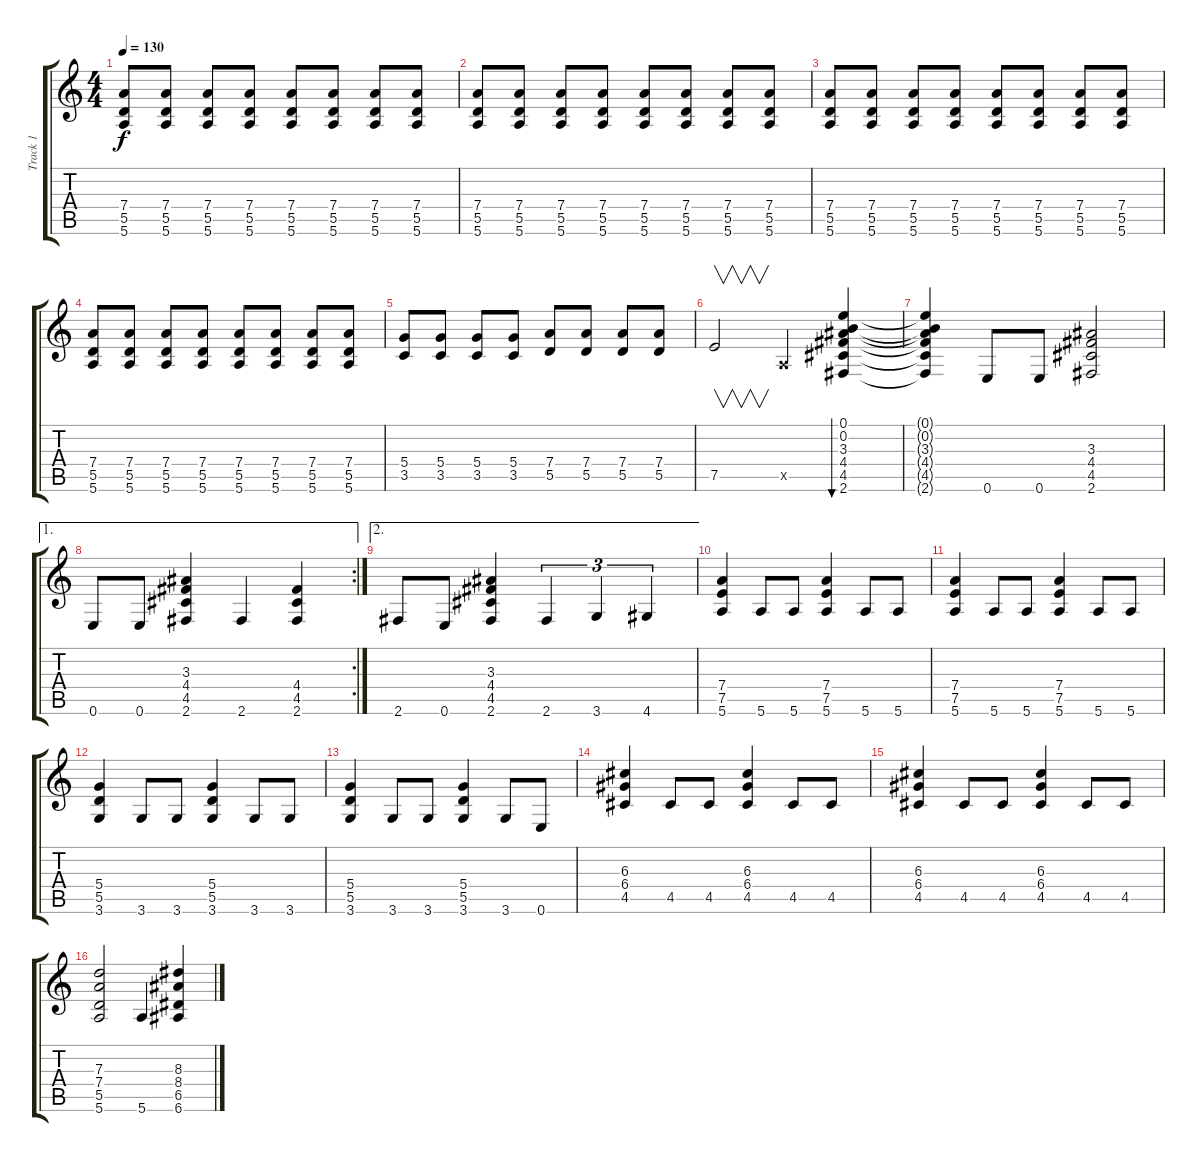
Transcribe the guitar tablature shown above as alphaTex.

\track ("Track 1" "Track 1") {instrument distortionguitar}
\staff {score tabs}
\tuning (E4 B3 G3 D3 A2 E2) {hide}
\ts (4 4)
\tempo 130
\clef g2
\ks c
(7.4 5.5 5.6).8{dy f} (7.4 5.5 5.6).8 (7.4 5.5 5.6).8 (7.4 5.5 5.6).8 (7.4 5.5 5.6).8 (7.4 5.5 5.6).8 (7.4 5.5 5.6).8 (7.4 5.5 5.6).8 |
(7.4 5.5 5.6).8 (7.4 5.5 5.6).8 (7.4 5.5 5.6).8 (7.4 5.5 5.6).8 (7.4 5.5 5.6).8 (7.4 5.5 5.6).8 (7.4 5.5 5.6).8 (7.4 5.5 5.6).8 |
(7.4 5.5 5.6).8 (7.4 5.5 5.6).8 (7.4 5.5 5.6).8 (7.4 5.5 5.6).8 (7.4 5.5 5.6).8 (7.4 5.5 5.6).8 (7.4 5.5 5.6).8 (7.4 5.5 5.6).8 |
(7.4 5.5 5.6).8 (7.4 5.5 5.6).8 (7.4 5.5 5.6).8 (7.4 5.5 5.6).8 (7.4 5.5 5.6).8 (7.4 5.5 5.6).8 (7.4 5.5 5.6).8 (7.4 5.5 5.6).8 |
(5.4 3.5).8 (5.4 3.5).8 (5.4 3.5).8 (5.4 3.5).8 (7.4 5.5).8 (7.4 5.5).8 (7.4 5.5).8 (7.4 5.5).8 |
7.5.2{v} 0.5{x}.4 (0.1 0.2 3.3 4.4 4.5 2.6).4{bu 240} |
(0.1{t} 0.2{t} 3.3{t} 4.4{t} 4.5{t} 2.6{t}).4 0.6.8 0.6.8 (3.3 4.4 4.5 2.6).2 |
\ae 1
\rc 2
0.6.8 0.6.8 (3.3 4.4 4.5 2.6).4 2.6.4 (4.4 4.5 2.6).4 |
\ae 2
2.6.8 0.6.8 (3.3 4.4 4.5 2.6).4 2.6.4{tu (3 2)} 3.6.4{tu (3 2)} 4.6.4{tu (3 2)} |
(7.4 7.5 5.6).4 5.6.8 5.6.8 (7.4 7.5 5.6).4 5.6.8 5.6.8 |
(7.4 7.5 5.6).4 5.6.8 5.6.8 (7.4 7.5 5.6).4 5.6.8 5.6.8 |
(5.4 5.5 3.6).4 3.6.8 3.6.8 (5.4 5.5 3.6).4 3.6.8 3.6.8 |
(5.4 5.5 3.6).4 3.6.8 3.6.8 (5.4 5.5 3.6).4 3.6.8 0.6.8 |
(6.3 6.4 4.5).4 4.5.8 4.5.8 (6.3 6.4 4.5).4 4.5.8 4.5.8 |
(6.3 6.4 4.5).4 4.5.8 4.5.8 (6.3 6.4 4.5).4 4.5.8 4.5.8 |
(7.3 7.4 5.5 5.6).2 5.6.4 (8.3 8.4 6.5 6.6).4
